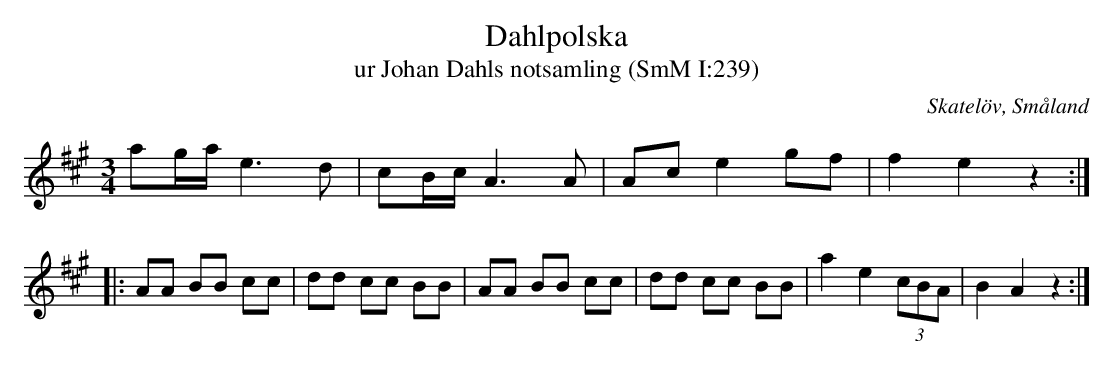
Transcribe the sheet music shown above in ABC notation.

X:1
T:Dahlpolska
T:ur Johan Dahls notsamling (SmM I:239)
O:Skatelöv, Småland
M:3/4
L:1/8
K:A
ag/a/ e3 d|cB/c/ A3 A|Ac e2 gf|f2 e2 z2:|
|:AA BB cc|dd cc BB|AA BB cc|dd cc BB|a2 e2 (3cBA|B2 A2 z2:|
